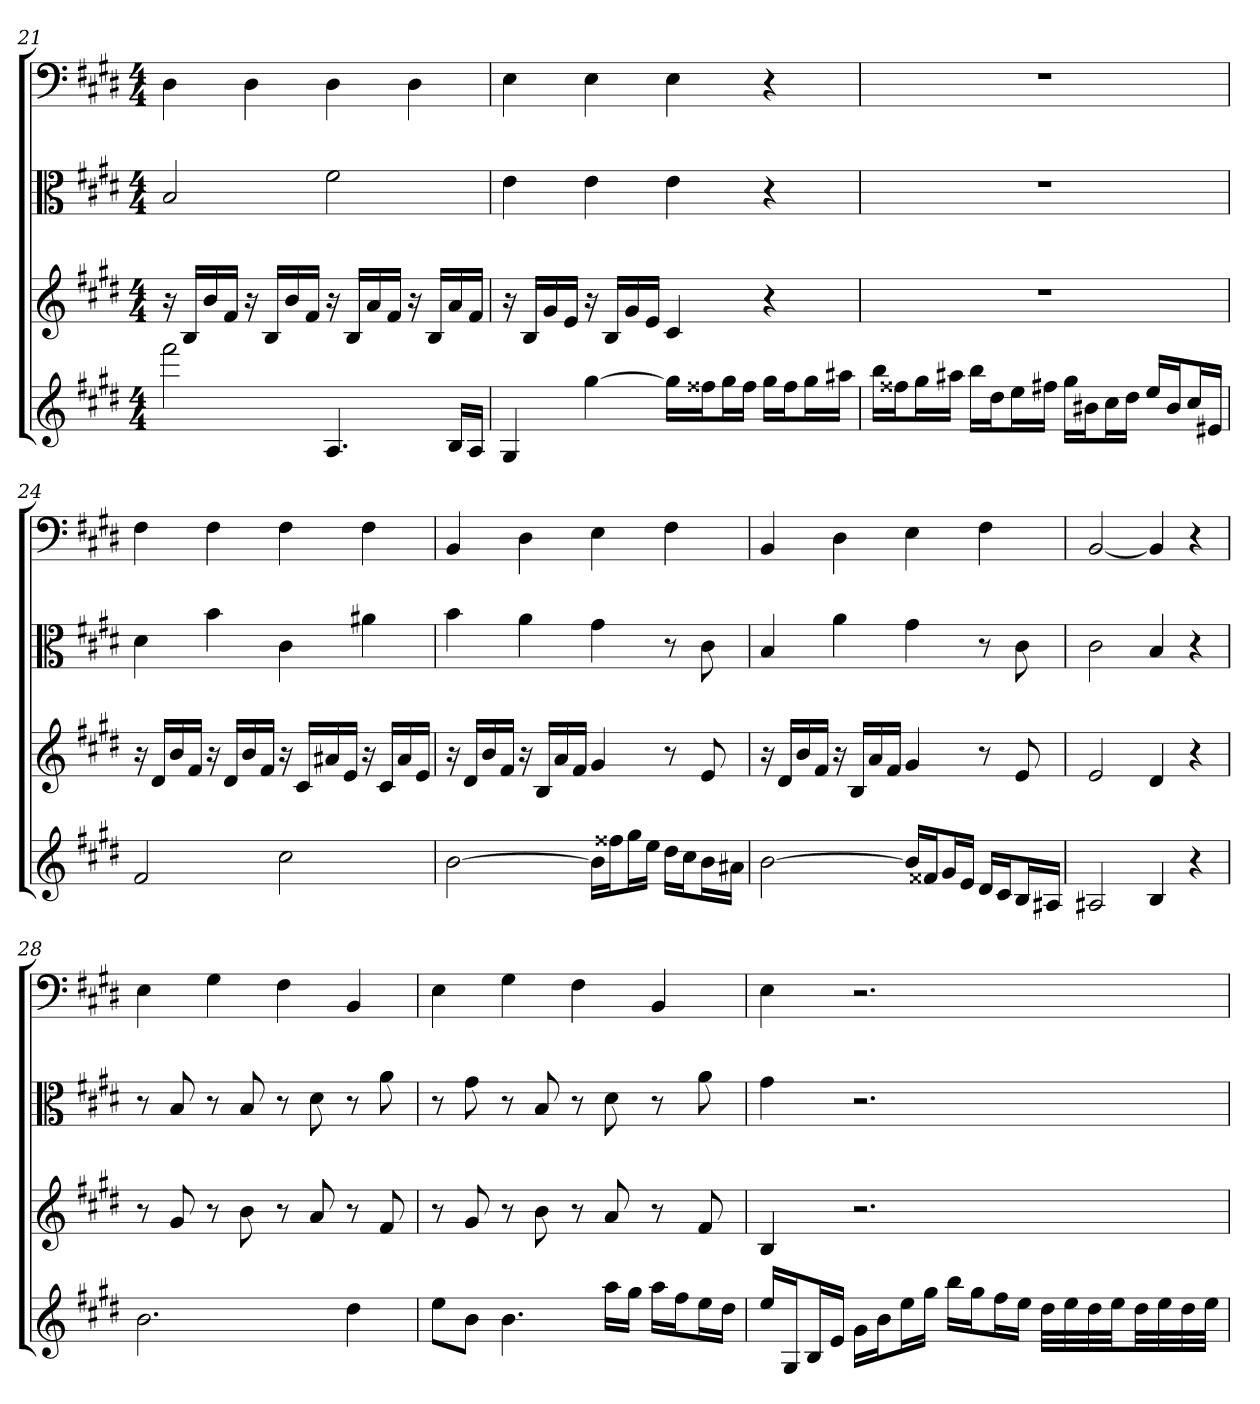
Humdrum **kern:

**kern	**kern	**kern	**kern
*part4	*part3	*part2	*part1
*staff4	*staff3	*staff2	*staff1
*	*	*clefC3	*clefF4
*k[f#c#g#d#]	*k[f#c#g#d#]	*k[f#c#g#d#]	*k[f#c#g#d#]
*E:	*E:	*E:	*E:
*M4/4	*M4/4	*M4/4	*M4/4
=21	=21	=21	=21
2fff#	16r	2B	4D#
.	16BLL	.	.
.	16b	.	.
.	16f#JJ	.	.
.	16r	.	4D#
.	16BLL	.	.
.	16b	.	.
.	16f#JJ	.	.
4.A	16r	2f#	4D#
.	16BLL	.	.
.	16a	.	.
.	16f#JJ	.	.
.	16r	.	4D#
.	16BLL	.	.
16BLL	16a	.	.
16AJJ	16f#JJ	.	.
=22	=22	=22	=22
4G#	16r	4e	4E
.	16BLL	.	.
.	16g#	.	.
.	16eJJ	.	.
[4gg#	16r	4e	4E
.	16BLL	.	.
.	16g#	.	.
.	16eJJ	.	.
16gg#LL]	4c#	4e	4E
16ff##XJ	.	.	.
16gg#L	.	.	.
16ff##JJ	.	.	.
16gg#LL	4r	4r	4r
16ff##J	.	.	.
16gg#L	.	.	.
16aa#XJJ	.	.	.
=23	=23	=23	=23
16bbLL	1r	1r	1r
16ff##XJ	.	.	.
16gg#L	.	.	.
16aa#XJJ	.	.	.
16bbLL	.	.	.
16dd#J	.	.	.
16eeL	.	.	.
16ff#XJJ	.	.	.
16gg#LL	.	.	.
16b#XJ	.	.	.
16cc#L	.	.	.
16dd#JJ	.	.	.
16eeLL	.	.	.
16b#J	.	.	.
16cc#L	.	.	.
16e#XJJ	.	.	.
=24	=24	=24	=24
2f#	16r	4d#	4F#
.	16d#LL	.	.
.	16b	.	.
.	16f#JJ	.	.
.	16r	4b	4F#
.	16d#LL	.	.
.	16b	.	.
.	16f#JJ	.	.
2cc#	16r	4c#	4F#
.	16c#LL	.	.
.	16a#X	.	.
.	16eJJ	.	.
.	16r	4a#X	4F#
.	16c#LL	.	.
.	16a#	.	.
.	16eJJ	.	.
=25	=25	=25	=25
[2b	16r	4b	4BB
.	16d#LL	.	.
.	16b	.	.
.	16f#JJ	.	.
.	16r	4a	4D#
.	16BLL	.	.
.	16a	.	.
.	16f#JJ	.	.
16bLL]	4g#	4g#	4E
16ff##XJ	.	.	.
16gg#L	.	.	.
16eeJJ	.	.	.
16dd#LL	8r	8r	4F#
16cc#J	.	.	.
16bL	8e	8c#	.
16a#XJJ	.	.	.
=26	=26	=26	=26
[2b	16r	4B	4BB
.	16d#LL	.	.
.	16b	.	.
.	16f#JJ	.	.
.	16r	4a	4D#
.	16BLL	.	.
.	16a	.	.
.	16f#JJ	.	.
16bLL]	4g#	4g#	4E
16f##XJ	.	.	.
16g#L	.	.	.
16eJJ	.	.	.
16d#LL	8r	8r	4F#
16c#J	.	.	.
16BL	8e	8c#	.
16A#XJJ	.	.	.
=27	=27	=27	=27
2A#X	2e	2c#	[2BB
4B	4d#	4B	4BB]
4r	4r	4r	4r
=28	=28	=28	=28
2.b	8r	8r	4E
.	8g#	8B	.
.	8r	8r	4G#
.	8b	8B	.
.	8r	8r	4F#
.	8a	8d#	.
4dd#	8r	8r	4BB
.	8f#	8a	.
=29	=29	=29	=29
8eeL	8r	8r	4E
8bJ	8g#	8g#	.
4.b	8r	8r	4G#
.	8b	8B	.
.	8r	8r	4F#
16aaLL	8a	8d#	.
16gg#JJ	.	.	.
16aaLL	8r	8r	4BB
16ff#J	.	.	.
16eeL	8f#	8a	.
16dd#JJ	.	.	.
=30	=30	=30	=30
16eeLL	4B	4g#	4E
16G#J	.	.	.
16BL	.	.	.
16eJJ	.	.	.
16g#LL	2.r	2.r	2.r
16bJ	.	.	.
16eeL	.	.	.
16gg#JJ	.	.	.
16bbLL	.	.	.
16gg#J	.	.	.
16ff#L	.	.	.
16eeJJ	.	.	.
32dd#LLL	.	.	.
32ee	.	.	.
32dd#	.	.	.
32eeJJ	.	.	.
32dd#LL	.	.	.
32ee	.	.	.
32dd#	.	.	.
32eeJJJ	.	.	.
=	=	=	=
*-	*-	*-	*-
